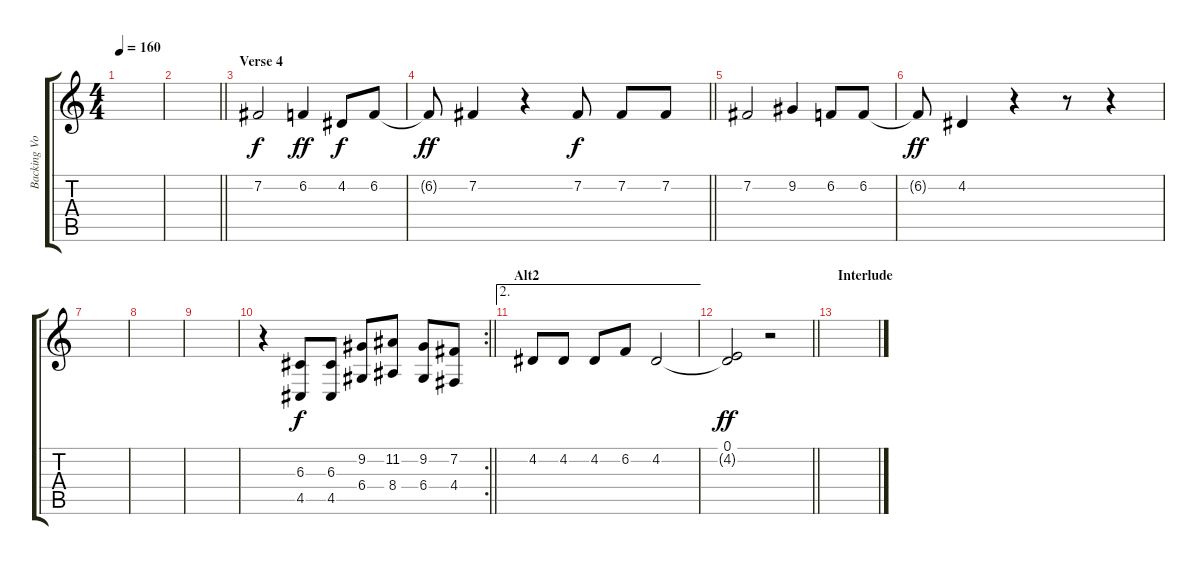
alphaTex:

\track ("Backing Vocal" "Backing Vo") {instrument oboe}
\staff {score tabs}
\tuning (E4 B3 G3 D3 A2 E2) {hide}
\ts (4 4)
\tempo 160
\clef g2
\ks c
|
\barLineRight lightlight
|
\section ("" "Verse 4")
7.2.2{dy f} 6.2.4{dy ff} 4.2.8{dy f} 6.2.8 |
\barLineRight lightlight
6.2{t}.8{dy ff} 7.2.4 r.4 7.2.8{dy f} 7.2.8 7.2.8 |
7.2.2 9.2.4 6.2.8 6.2.8 |
6.2{t}.8{dy ff} 4.2.4 r.4 r.8 r.4 |
|
|
|
\rc 2
\barLineRight lightlight
r.4 (6.3 4.5).8{dy f} (6.3 4.5).8 (9.2 6.4).8 (11.2 8.4).8 (9.2 6.4).8 (7.2 4.4).8 |
\ae 2
\section ("" "Alt2")
4.2.8 4.2.8 4.2.8 6.2.8 4.2.2 |
\barLineRight lightlight
(0.1 4.2{t}).2{dy ff} r.2 |
\section ("" "Interlude")
